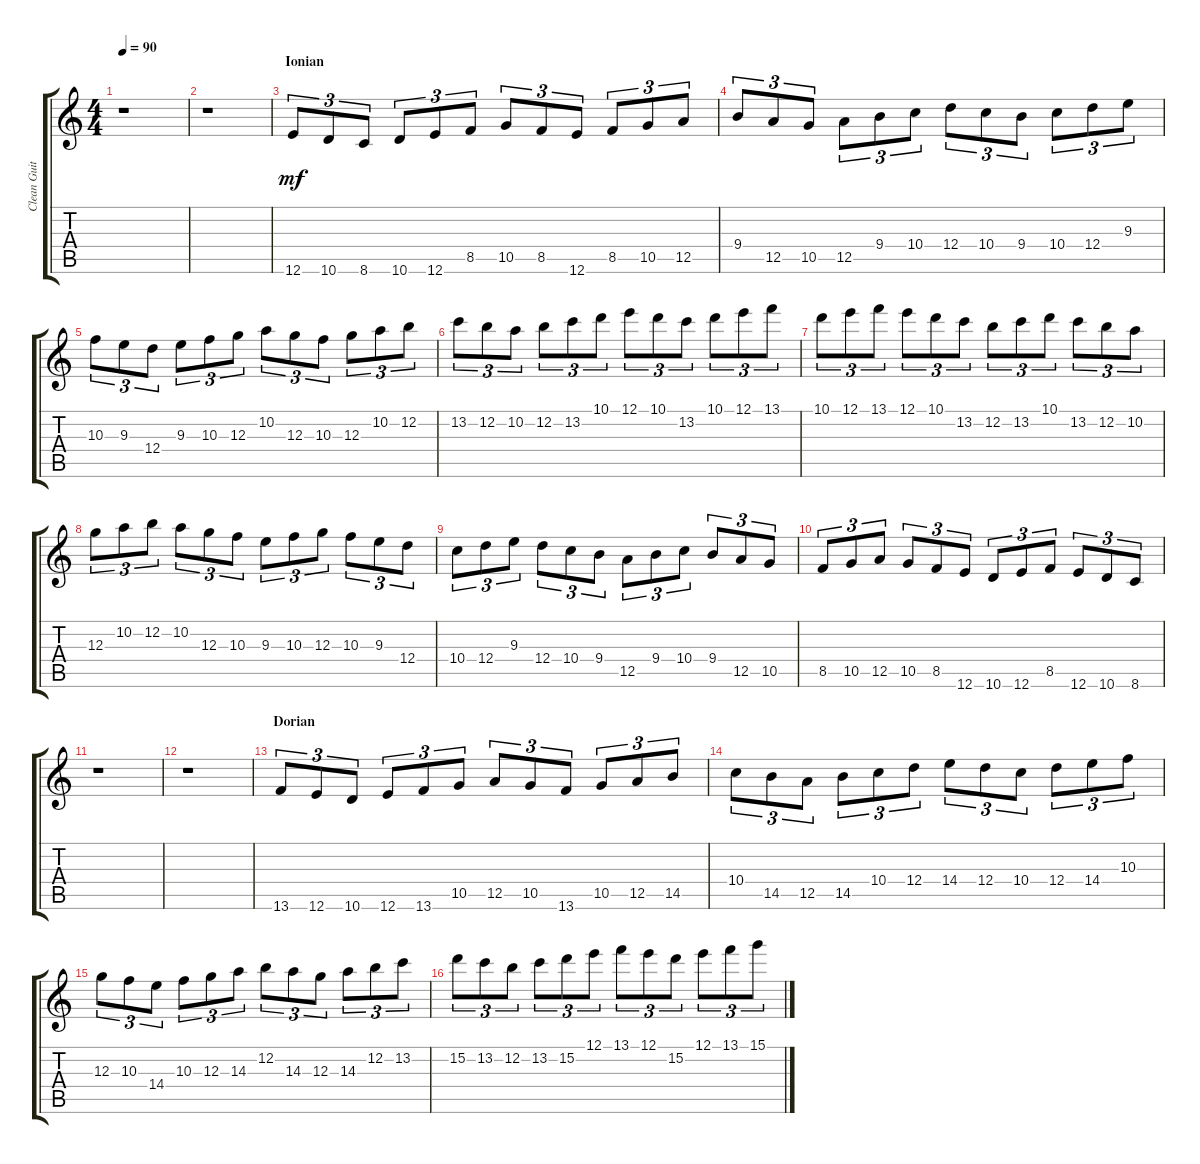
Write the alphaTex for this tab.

\track ("Clean Guitar" "Clean Guit") {instrument electricguitarclean}
\staff {score tabs}
\tuning (E4 B3 G3 D3 A2 E2) {hide}
\ts (4 4)
\tempo 90
\clef g2
\ks c
r.1{dy mf} |
r.1 |
\section ("" "Ionian")
12.6.8{tu (3 2)} 10.6.8{tu (3 2)} 8.6.8{tu (3 2)} 10.6.8{tu (3 2)} 12.6.8{tu (3 2)} 8.5.8{tu (3 2)} 10.5.8{tu (3 2)} 8.5.8{tu (3 2)} 12.6.8{tu (3 2)} 8.5.8{tu (3 2)} 10.5.8{tu (3 2)} 12.5.8{tu (3 2)} |
9.4.8{tu (3 2)} 12.5.8{tu (3 2)} 10.5.8{tu (3 2)} 12.5.8{tu (3 2)} 9.4.8{tu (3 2)} 10.4.8{tu (3 2)} 12.4.8{tu (3 2)} 10.4.8{tu (3 2)} 9.4.8{tu (3 2)} 10.4.8{tu (3 2)} 12.4.8{tu (3 2)} 9.3.8{tu (3 2)} |
10.3.8{tu (3 2)} 9.3.8{tu (3 2)} 12.4.8{tu (3 2)} 9.3.8{tu (3 2)} 10.3.8{tu (3 2)} 12.3.8{tu (3 2)} 10.2.8{tu (3 2)} 12.3.8{tu (3 2)} 10.3.8{tu (3 2)} 12.3.8{tu (3 2)} 10.2.8{tu (3 2)} 12.2.8{tu (3 2)} |
13.2.8{tu (3 2)} 12.2.8{tu (3 2)} 10.2.8{tu (3 2)} 12.2.8{tu (3 2)} 13.2.8{tu (3 2)} 10.1.8{tu (3 2)} 12.1.8{tu (3 2)} 10.1.8{tu (3 2)} 13.2.8{tu (3 2)} 10.1.8{tu (3 2)} 12.1.8{tu (3 2)} 13.1.8{tu (3 2)} |
10.1.8{tu (3 2)} 12.1.8{tu (3 2)} 13.1.8{tu (3 2)} 12.1.8{tu (3 2)} 10.1.8{tu (3 2)} 13.2.8{tu (3 2)} 12.2.8{tu (3 2)} 13.2.8{tu (3 2)} 10.1.8{tu (3 2)} 13.2.8{tu (3 2)} 12.2.8{tu (3 2)} 10.2.8{tu (3 2)} |
12.3.8{tu (3 2)} 10.2.8{tu (3 2)} 12.2.8{tu (3 2)} 10.2.8{tu (3 2)} 12.3.8{tu (3 2)} 10.3.8{tu (3 2)} 9.3.8{tu (3 2)} 10.3.8{tu (3 2)} 12.3.8{tu (3 2)} 10.3.8{tu (3 2)} 9.3.8{tu (3 2)} 12.4.8{tu (3 2)} |
10.4.8{tu (3 2)} 12.4.8{tu (3 2)} 9.3.8{tu (3 2)} 12.4.8{tu (3 2)} 10.4.8{tu (3 2)} 9.4.8{tu (3 2)} 12.5.8{tu (3 2)} 9.4.8{tu (3 2)} 10.4.8{tu (3 2)} 9.4.8{tu (3 2)} 12.5.8{tu (3 2)} 10.5.8{tu (3 2)} |
8.5.8{tu (3 2)} 10.5.8{tu (3 2)} 12.5.8{tu (3 2)} 10.5.8{tu (3 2)} 8.5.8{tu (3 2)} 12.6.8{tu (3 2)} 10.6.8{tu (3 2)} 12.6.8{tu (3 2)} 8.5.8{tu (3 2)} 12.6.8{tu (3 2)} 10.6.8{tu (3 2)} 8.6.8{tu (3 2)} |
r.1 |
r.1 |
\section ("" "Dorian")
13.6.8{tu (3 2)} 12.6.8{tu (3 2)} 10.6.8{tu (3 2)} 12.6.8{tu (3 2)} 13.6.8{tu (3 2)} 10.5.8{tu (3 2)} 12.5.8{tu (3 2)} 10.5.8{tu (3 2)} 13.6.8{tu (3 2)} 10.5.8{tu (3 2)} 12.5.8{tu (3 2)} 14.5.8{tu (3 2)} |
10.4.8{tu (3 2)} 14.5.8{tu (3 2)} 12.5.8{tu (3 2)} 14.5.8{tu (3 2)} 10.4.8{tu (3 2)} 12.4.8{tu (3 2)} 14.4.8{tu (3 2)} 12.4.8{tu (3 2)} 10.4.8{tu (3 2)} 12.4.8{tu (3 2)} 14.4.8{tu (3 2)} 10.3.8{tu (3 2)} |
12.3.8{tu (3 2)} 10.3.8{tu (3 2)} 14.4.8{tu (3 2)} 10.3.8{tu (3 2)} 12.3.8{tu (3 2)} 14.3.8{tu (3 2)} 12.2.8{tu (3 2)} 14.3.8{tu (3 2)} 12.3.8{tu (3 2)} 14.3.8{tu (3 2)} 12.2.8{tu (3 2)} 13.2.8{tu (3 2)} |
15.2.8{tu (3 2)} 13.2.8{tu (3 2)} 12.2.8{tu (3 2)} 13.2.8{tu (3 2)} 15.2.8{tu (3 2)} 12.1.8{tu (3 2)} 13.1.8{tu (3 2)} 12.1.8{tu (3 2)} 15.2.8{tu (3 2)} 12.1.8{tu (3 2)} 13.1.8{tu (3 2)} 15.1.8{tu (3 2)}
